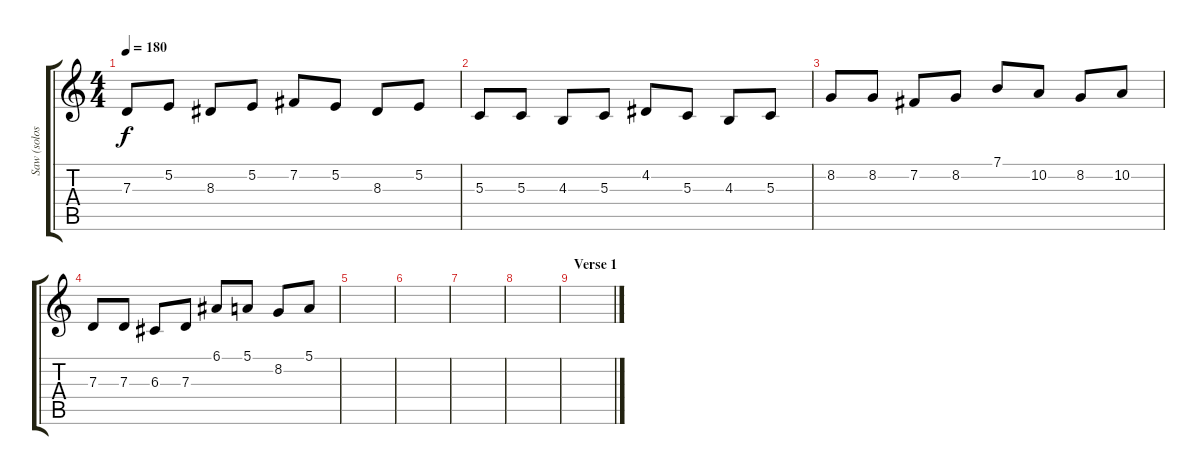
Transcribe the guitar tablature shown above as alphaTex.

\track ("Saw (solos)" "Saw (solos") {instrument lead2sawtooth}
\staff {score tabs}
\tuning (E4 B3 G3 D3 A2 E2) {hide}
\ts (4 4)
\tempo 180
\clef g2
\ks c
7.3.8{dy f} 5.2.8 8.3.8 5.2.8 7.2.8 5.2.8 8.3.8 5.2.8 |
5.3.8 5.3.8 4.3.8 5.3.8 4.2.8 5.3.8 4.3.8 5.3.8 |
8.2.8 8.2.8 7.2.8 8.2.8 7.1.8 10.2.8 8.2.8 10.2.8 |
7.3.8 7.3.8 6.3.8 7.3.8 6.1.8 5.1.8 8.2.8 5.1.8 |
|
|
|
|
\section ("" "Verse 1")
